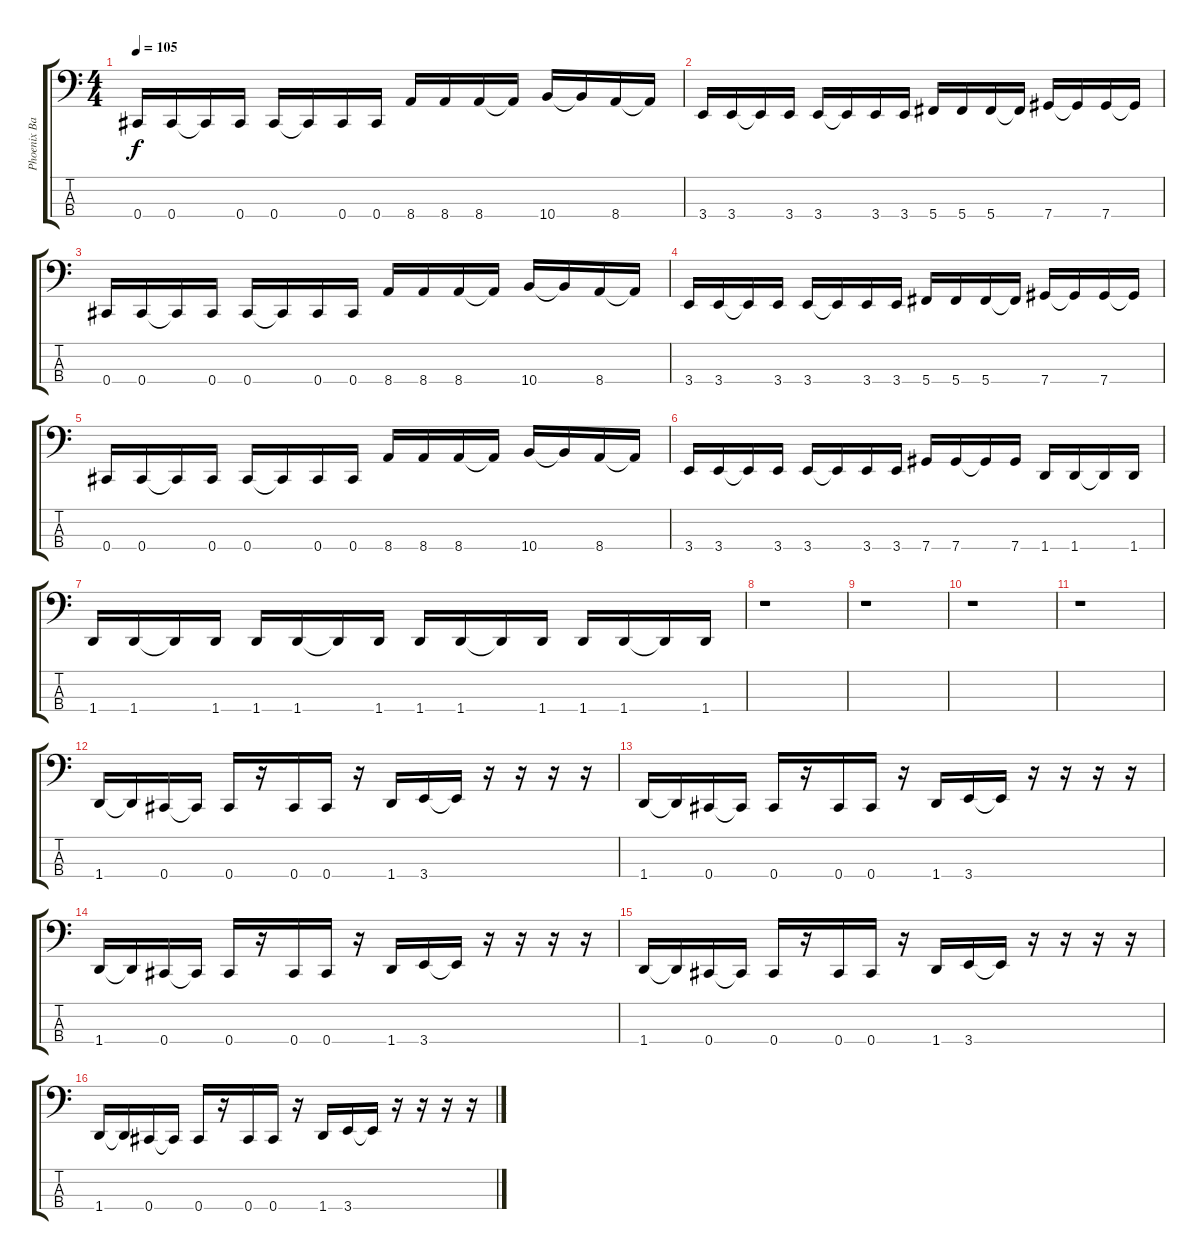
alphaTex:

\track ("Phoenix Bass2" "Phoenix Ba") {instrument electricbasspick}
\staff {score tabs}
\tuning (Gb2 Db2 Ab1 Db1) {hide}
\ts (4 4)
\tempo 105
\clef f4
\ks c
0.4.16{dy f} 0.4.16 0.4{t}.16 0.4.16 0.4.16 0.4{t}.16 0.4.16 0.4.16 8.4.16 8.4.16 8.4.16 8.4{t}.16 10.4.16 10.4{t}.16 8.4.16 8.4{t}.16 |
3.4.16 3.4.16 3.4{t}.16 3.4.16 3.4.16 3.4{t}.16 3.4.16 3.4.16 5.4.16 5.4.16 5.4.16 5.4{t}.16 7.4.16 7.4{t}.16 7.4.16 7.4{t}.16 |
0.4.16 0.4.16 0.4{t}.16 0.4.16 0.4.16 0.4{t}.16 0.4.16 0.4.16 8.4.16 8.4.16 8.4.16 8.4{t}.16 10.4.16 10.4{t}.16 8.4.16 8.4{t}.16 |
3.4.16 3.4.16 3.4{t}.16 3.4.16 3.4.16 3.4{t}.16 3.4.16 3.4.16 5.4.16 5.4.16 5.4.16 5.4{t}.16 7.4.16 7.4{t}.16 7.4.16 7.4{t}.16 |
0.4.16 0.4.16 0.4{t}.16 0.4.16 0.4.16 0.4{t}.16 0.4.16 0.4.16 8.4.16 8.4.16 8.4.16 8.4{t}.16 10.4.16 10.4{t}.16 8.4.16 8.4{t}.16 |
3.4.16 3.4.16 3.4{t}.16 3.4.16 3.4.16 3.4{t}.16 3.4.16 3.4.16 7.4.16 7.4.16 7.4{t}.16 7.4.16 1.4.16 1.4.16 1.4{t}.16 1.4.16 |
1.4.16 1.4.16 1.4{t}.16 1.4.16 1.4.16 1.4.16 1.4{t}.16 1.4.16 1.4.16 1.4.16 1.4{t}.16 1.4.16 1.4.16 1.4.16 1.4{t}.16 1.4.16 |
r.1 |
r.1 |
r.1 |
r.1 |
1.4.16 1.4{t}.16 0.4.16 0.4{t}.16 0.4.16 r.16 0.4.16 0.4.16 r.16 1.4.16 3.4.16 3.4{t}.16 r.16 r.16 r.16 r.16 |
1.4.16 1.4{t}.16 0.4.16 0.4{t}.16 0.4.16 r.16 0.4.16 0.4.16 r.16 1.4.16 3.4.16 3.4{t}.16 r.16 r.16 r.16 r.16 |
1.4.16 1.4{t}.16 0.4.16 0.4{t}.16 0.4.16 r.16 0.4.16 0.4.16 r.16 1.4.16 3.4.16 3.4{t}.16 r.16 r.16 r.16 r.16 |
1.4.16 1.4{t}.16 0.4.16 0.4{t}.16 0.4.16 r.16 0.4.16 0.4.16 r.16 1.4.16 3.4.16 3.4{t}.16 r.16 r.16 r.16 r.16 |
1.4.16 1.4{t}.16 0.4.16 0.4{t}.16 0.4.16 r.16 0.4.16 0.4.16 r.16 1.4.16 3.4.16 3.4{t}.16 r.16 r.16 r.16 r.16
